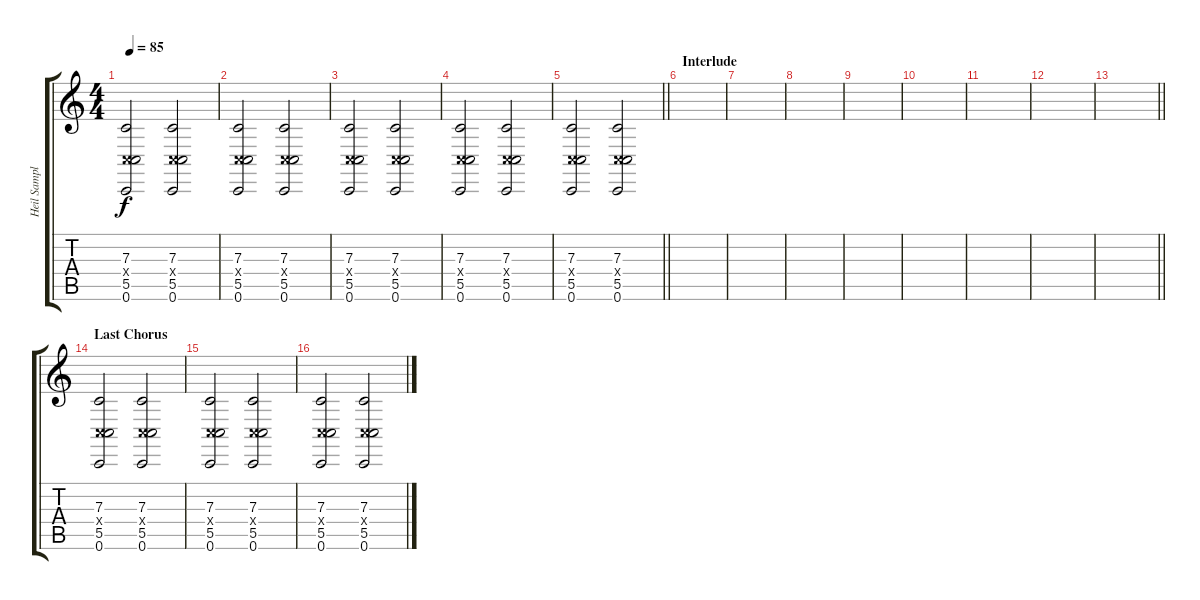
\track ("Heil Samples" "Heil Sampl") {instrument applause}
\staff {score tabs}
\tuning (D4 A3 F3 C3 G2 C2) {hide}
\ts (4 4)
\tempo 85
\clef g2
\ks c
(7.3 0.4{x} 5.5 0.6).2{dy f} (7.3 0.4{x} 5.5 0.6).2 |
(7.3 0.4{x} 5.5 0.6).2 (7.3 0.4{x} 5.5 0.6).2 |
(7.3 0.4{x} 5.5 0.6).2 (7.3 0.4{x} 5.5 0.6).2 |
(7.3 0.4{x} 5.5 0.6).2 (7.3 0.4{x} 5.5 0.6).2 |
\barLineRight lightlight
(7.3 0.4{x} 5.5 0.6).2 (7.3 0.4{x} 5.5 0.6).2 |
\section ("" "Interlude")
|
|
|
|
|
|
|
\barLineRight lightlight
|
\section ("" "Last Chorus")
(7.3 0.4{x} 5.5 0.6).2 (7.3 0.4{x} 5.5 0.6).2 |
(7.3 0.4{x} 5.5 0.6).2 (7.3 0.4{x} 5.5 0.6).2 |
(7.3 0.4{x} 5.5 0.6).2 (7.3 0.4{x} 5.5 0.6).2
